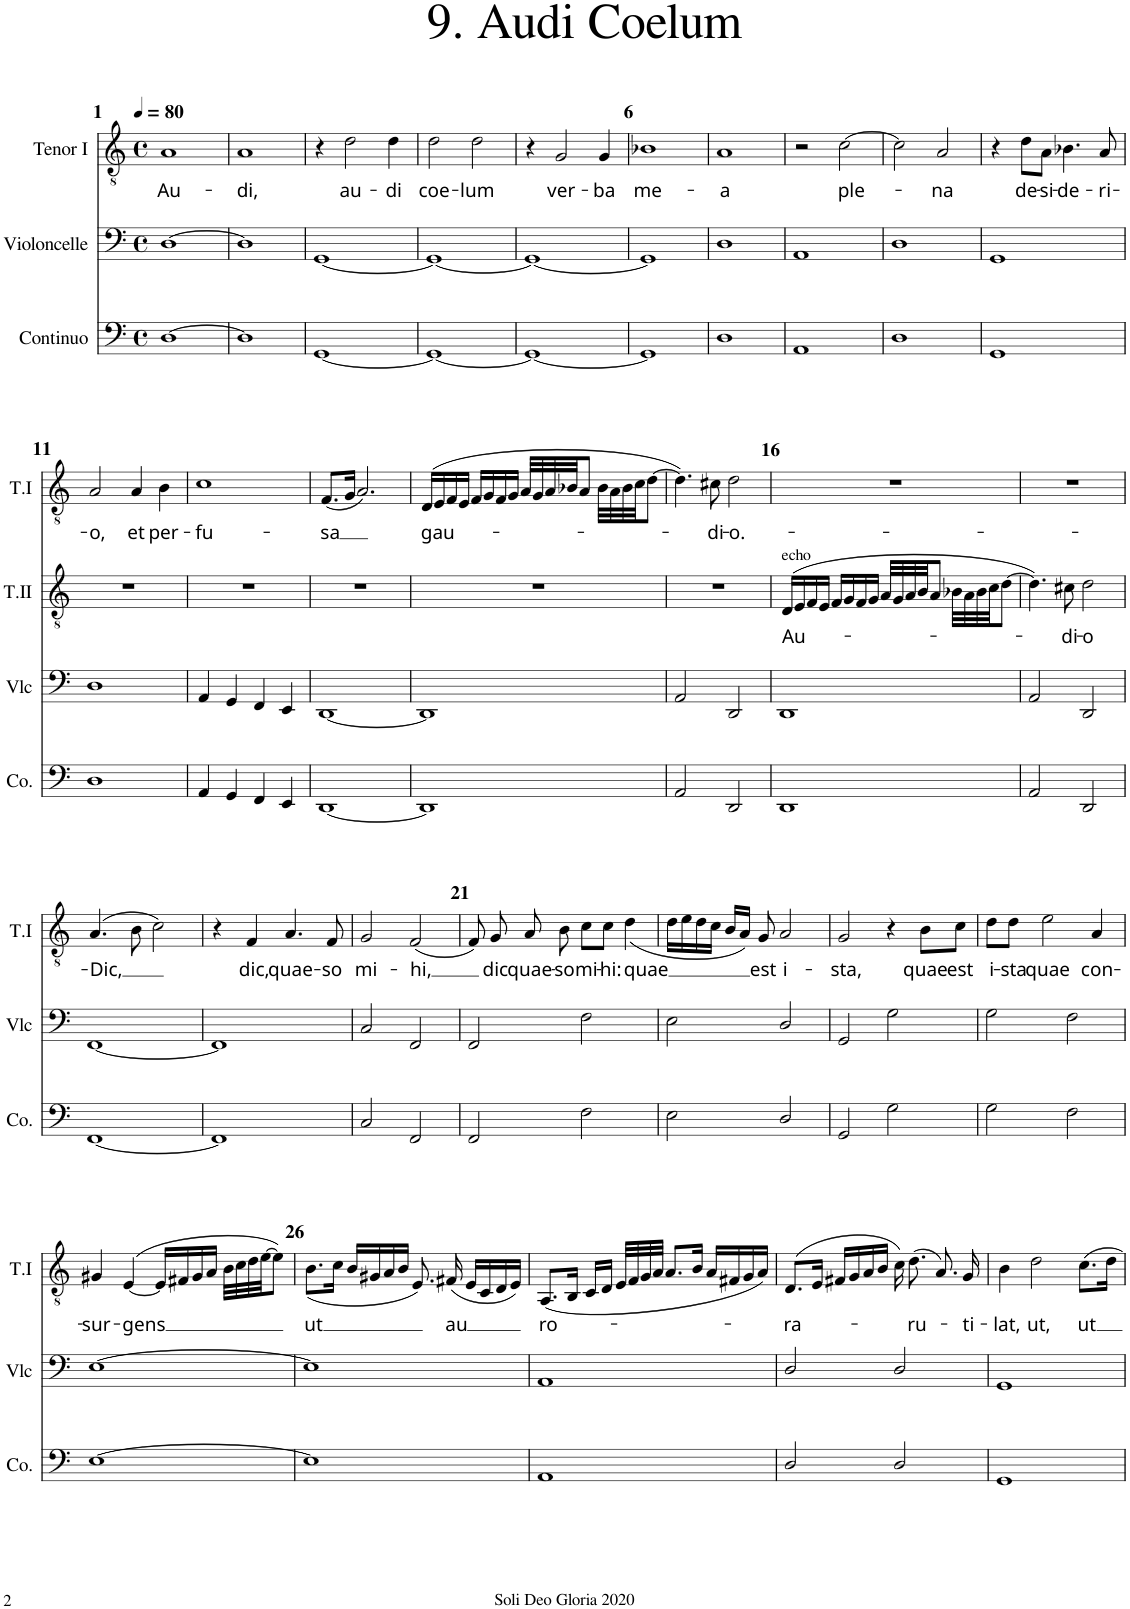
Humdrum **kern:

**kern	**kern	**kern	**text	**kern	**text
*part4	*part3	*part2	*part2	*part1	*part1
*staff4	*staff3	*staff2	*staff2	*staff1	*staff1
*I"Continuo	*I"Violoncelle	*I"Tenor II	*	*I"Tenor I	*
*I'Co.	*I'Vlc	*I'T.II	*	*I'T.I	*
*	*	*stria5	*	*	*
*clefF4	*clefF4	*clefGv2	*	*clefGv2	*
*	*	*Trd7c12	*	*Trd7c12	*
*k[]	*k[]	*k[]	*	*k[]	*
*M4/4	*M4/4	*M4/4	*	*M4/4	*
*met(c)	*met(c)	*met(c)	*	*met(c)	*
=1	=1	=1	=1	=1	=1
!	!	!	!	!	!LO:LY:b
[1D	[1D	1r	.	1A	Au-
=2	=2	=2	=2	=2	=2
!	!	!	!	!	!LO:LY:b
1D]	1D]	1r	.	1A	-di,
=3	=3	=3	=3	=3	=3
[<1GG	[<1GG	1r	.	4r	.
!	!	!	!	!	!LO:LY:b
.	.	.	.	2d\	au-
!	!	!	!	!	!LO:LY:b
.	.	.	.	4d\	-di
=4	=4	=4	=4	=4	=4
!	!	!	!	!	!LO:LY:b
1GG_	1GG_	1r	.	2d\	coe-
!	!	!	!	!	!LO:LY:b
.	.	.	.	2d\	-lum
=5	=5	=5	=5	=5	=5
1GG_	1GG_	1r	.	4r	.
!	!	!	!	!	!LO:LY:b
.	.	.	.	2G/	ver-
!	!	!	!	!	!LO:LY:b
.	.	.	.	4G/	-ba
=6	=6	=6	=6	=6	=6
!	!	!	!	!	!LO:LY:b
1GG]	1GG]	1r	.	1B-X	me-
=7	=7	=7	=7	=7	=7
!	!	!	!	!	!LO:LY:b
1D	1D	1r	.	1A	-a
=8	=8	=8	=8	=8	=8
1AA	1AA	1r	.	2r	.
!	!	!	!	!	!LO:LY:b
.	.	.	.	[>2c\	ple-
=9	=9	=9	=9	=9	=9
1D	1D	1r	.	2c\]	.
!	!	!	!	!	!LO:LY:b
.	.	.	.	2A/	-na
=10	=10	=10	=10	=10	=10
1GG	1GG	1r	.	4r	.
!	!	!	!	!	!LO:LY:b
.	.	.	.	8d\L	de-
!	!	!	!	!	!LO:LY:b
.	.	.	.	8A\J	-si-
!	!	!	!	!	!LO:LY:b
.	.	.	.	4.B-X\	-de-
!	!	!	!	!	!LO:LY:b
.	.	.	.	8A/	-ri-
!!LO:LB:g=z
=11	=11	=11	=11	=11	=11
!	!	!	!	!	!LO:LY:b
1D	1D	1r	.	2A/	-o,
!	!	!	!	!	!LO:LY:b
.	.	.	.	4A/	et
!	!	!	!	!	!LO:LY:b
.	.	.	.	4B\	per-
=12	=12	=12	=12	=12	=12
!	!	!	!	!	!LO:LY:b
4AA/	4AA/	1r	.	1c	-fu-
4GG/	4GG/	.	.	.	.
4FF/	4FF/	.	.	.	.
4EE/	4EE/	.	.	.	.
=13	=13	=13	=13	=13	=13
!	!	!	!	!	!LO:LY:b
[1DD	[1DD	1r	.	(8.F/L	-sa
.	.	.	.	16G/Jk	.
.	.	.	.	2.A/)	.
=14	=14	=14	=14	=14	=14
!	!	!	!	!	!LO:LY:b
1DD]	1DD]	1r	.	(16D/LL	gau-
.	.	.	.	16E/	.
.	.	.	.	16F/	.
.	.	.	.	16E/JJ	.
.	.	.	.	16F/LL	.
.	.	.	.	16G/	.
.	.	.	.	16F/	.
.	.	.	.	16G/JJ	.
.	.	.	.	32A/LLL	.
.	.	.	.	32G/	.
.	.	.	.	32A/	.
.	.	.	.	32B-X/JJ	.
.	.	.	.	8A/J	.
.	.	.	.	32B-\LLL	.
.	.	.	.	32A\	.
.	.	.	.	32B-\	.
.	.	.	.	32c\JJ	.
.	.	.	.	[>8d\J	.
=15	=15	=15	=15	=15	=15
2AA/	2AA/	1r	.	4.d\])	.
!	!	!	!	!	!LO:LY:b
.	.	.	.	8c#X\	-di-
!	!	!	!	!	!LO:LY:b
2DD/	2DD/	.	.	2d\	-o.-
=16	=16	=16	=16	=16	=16
!	!	!LO:TX:a:t=echo	!	!	!
!	!	!	!LO:LY:b	!	!
1DD	1DD	(16D/LL	Au-	1r	.
.	.	16E/	.	.	.
.	.	16F/	.	.	.
.	.	16E/JJ	.	.	.
.	.	16F/LL	.	.	.
.	.	16G/	.	.	.
.	.	16F/	.	.	.
.	.	16G/JJ	.	.	.
.	.	32A/LLL	.	.	.
.	.	32G/	.	.	.
.	.	32A/	.	.	.
.	.	32B/JJ	.	.	.
.	.	8A/J	.	.	.
.	.	32B-X\LLL	.	.	.
.	.	32A\	.	.	.
.	.	32B-\	.	.	.
.	.	32c\JJ	.	.	.
.	.	[>8d\J	.	.	.
=17	=17	=17	=17	=17	=17
2AA/	2AA/	4.d\])	.	1r	.
!	!	!	!LO:LY:b	!	!
.	.	8c#X\	-di-	.	.
!	!	!	!LO:LY:b	!	!
2DD/	2DD/	2d\	-o	.	.
!!LO:LB:g=z
=18	=18	=18	=18	=18	=18
!	!	!	!	!	!LO:LY:b
[<1FF	[<1FF	1r	.	(4.A/	-Dic,
.	.	.	.	8B\	.
.	.	.	.	2c\)	.
=19	=19	=19	=19	=19	=19
1FF]	1FF]	1r	.	4r	.
!	!	!	!	!	!LO:LY:b
.	.	.	.	4F/	dic,
!	!	!	!	!	!LO:LY:b
.	.	.	.	4.A/	quae-
!	!	!	!	!	!LO:LY:b
.	.	.	.	8F/	-so
=20	=20	=20	=20	=20	=20
!	!	!	!	!	!LO:LY:b
2C/	2C/	1r	.	2G/	mi-
!	!	!	!	!	!LO:LY:b
2FF/	2FF/	.	.	(2F/	-hi,
=21	=21	=21	=21	=21	=21
2FF/	2FF/	1r	.	8F/)	.
!	!	!	!	!	!LO:LY:b
.	.	.	.	8G/	dic
!	!	!	!	!	!LO:LY:b
.	.	.	.	8A/	quae-
!	!	!	!	!	!LO:LY:b
.	.	.	.	8B\	-so
!	!	!	!	!	!LO:LY:b
2F\	2F\	.	.	8c\L	mi-
!	!	!	!	!	!LO:LY:b
.	.	.	.	8c\J	-hi:
!	!	!	!	!	!LO:LY:b
.	.	.	.	(<4d\	quae
=22	=22	=22	=22	=22	=22
2E\	2E\	1r	.	16d\LL	.
.	.	.	.	16e\	.
.	.	.	.	16d\	.
.	.	.	.	16c\JJ	.
.	.	.	.	16B/LL	.
.	.	.	.	16A/JJ)	.
!	!	!	!	!	!LO:LY:b
.	.	.	.	8G/	est
!	!	!	!	!	!LO:LY:b
2D/	2D/	.	.	2A/	i-
=23	=23	=23	=23	=23	=23
!	!	!	!	!	!LO:LY:b
2GG/	2GG/	1r	.	2G/	-sta,
2G\	2G\	.	.	4r	.
!	!	!	!	!	!LO:LY:b
.	.	.	.	8B\L	quae
!	!	!	!	!	!LO:LY:b
.	.	.	.	8c\J	est
=24	=24	=24	=24	=24	=24
!	!	!	!	!	!LO:LY:b
2G\	2G\	1r	.	8d\L	i-
!	!	!	!	!	!LO:LY:b
.	.	.	.	8d\J	-sta
!	!	!	!	!	!LO:LY:b
.	.	.	.	2e\	quae
2F\	2F\	.	.	.	.
!	!	!	!	!	!LO:LY:b
.	.	.	.	4A/	con-
!!LO:LB:g=z
=25	=25	=25	=25	=25	=25
!	!	!	!	!	!LO:LY:b
[>1E	[>1E	1r	.	4G#X/	-sur-
!	!	!	!	!	!LO:LY:b
.	.	.	.	([<4E/	-gens
.	.	.	.	16E/LL]	.
.	.	.	.	16F#X/	.
.	.	.	.	16G#/	.
.	.	.	.	16A/JJ	.
.	.	.	.	32B\LLL	.
.	.	.	.	32c\	.
.	.	.	.	32d\	.
.	.	.	.	[>32e\JJ	.
.	.	.	.	8e\J])	.
=26	=26	=26	=26	=26	=26
!	!	!	!	!	!LO:LY:b
1E]	1E]	1r	.	(<8.B\L	ut
.	.	.	.	16c\Jk	.
.	.	.	.	16B/LL	.
.	.	.	.	16G#X/	.
.	.	.	.	16A/	.
.	.	.	.	16B/JJ	.
.	.	.	.	8.E/)	.
!	!	!	!	!	!LO:LY:b
.	.	.	.	(16F#X/	-au
.	.	.	.	16E/LL	.
.	.	.	.	16C/	.
.	.	.	.	16D/	.
.	.	.	.	16E/JJ)	.
=27	=27	=27	=27	=27	=27
!	!	!	!	!	!LO:LY:b
1AA	1AA	1r	.	(8.AA/L	ro-
.	.	.	.	16BB/Jk	.
.	.	.	.	16C/LL	.
.	.	.	.	16D/JJ	.
.	.	.	.	32E/LLL	.
.	.	.	.	32F/	.
.	.	.	.	32G/	.
.	.	.	.	32A/JJJ	.
.	.	.	.	8.A/L	.
.	.	.	.	16B/Jk	.
.	.	.	.	16A/LL	.
.	.	.	.	16F#X/	.
.	.	.	.	16G/	.
.	.	.	.	16A/JJ)	.
=28	=28	=28	=28	=28	=28
!	!	!	!	!	!LO:LY:b
2D/	2D/	1r	.	(8.D/L	-ra-
.	.	.	.	16E/Jk	.
.	.	.	.	16F#X/LL	.
.	.	.	.	16G/	.
.	.	.	.	16A/	.
.	.	.	.	16B/JJ	.
2D/	2D/	.	.	16c\)	.
!	!	!	!	!	!LO:LY:b
.	.	.	.	(8.d\	-ru-
.	.	.	.	8.A/)	.
!	!	!	!	!	!LO:LY:b
.	.	.	.	16G/	-ti-
=29	=29	=29	=29	=29	=29
!	!	!	!	!	!LO:LY:b
1GG	1GG	1r	.	4B\	-lat,
!	!	!	!	!	!LO:LY:b
.	.	.	.	2d\	ut,
!	!	!	!	!	!LO:LY:b
.	.	.	.	8.c\L	ut
.	.	.	.	16d\Jk	.
=	=	=	=	=	=
*-	*-	*-	*-	*-	*-
